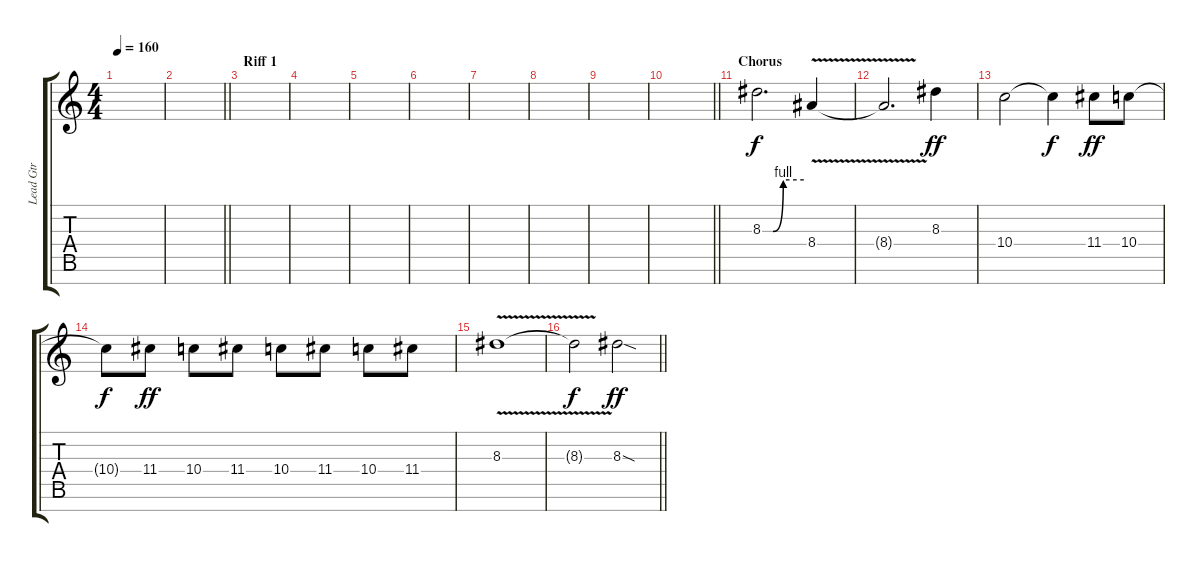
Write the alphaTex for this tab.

\track ("Lead Gtr" "Lead Gtr") {instrument distortionguitar}
\staff {score tabs}
\tuning (E4 B3 G3 D3 A2 E2 B1) {hide}
\ts (4 4)
\tempo 160
\clef g2
\ks c
|
\barLineRight lightlight
|
\section ("" "Riff 1")
|
|
|
|
|
|
|
\barLineRight lightlight
|
\section ("" "Chorus")
8.3{be (custom 0 0 15 0 30 4 60 4)}.2{d} 8.4{v}.4 |
8.4{t}.2{d dy f} 8.3.4{dy ff} |
10.4.2 10.4{t}.4{dy f} 11.4.8{dy ff} 10.4.8 |
10.4{t}.8{dy f} 11.4.8{dy ff} 10.4.8 11.4.8 10.4.8 11.4.8 10.4.8 11.4.8 |
8.3{v}.1 |
\barLineRight lightlight
8.3{t}.2{dy f} 8.3{sod}.2{dy ff}
